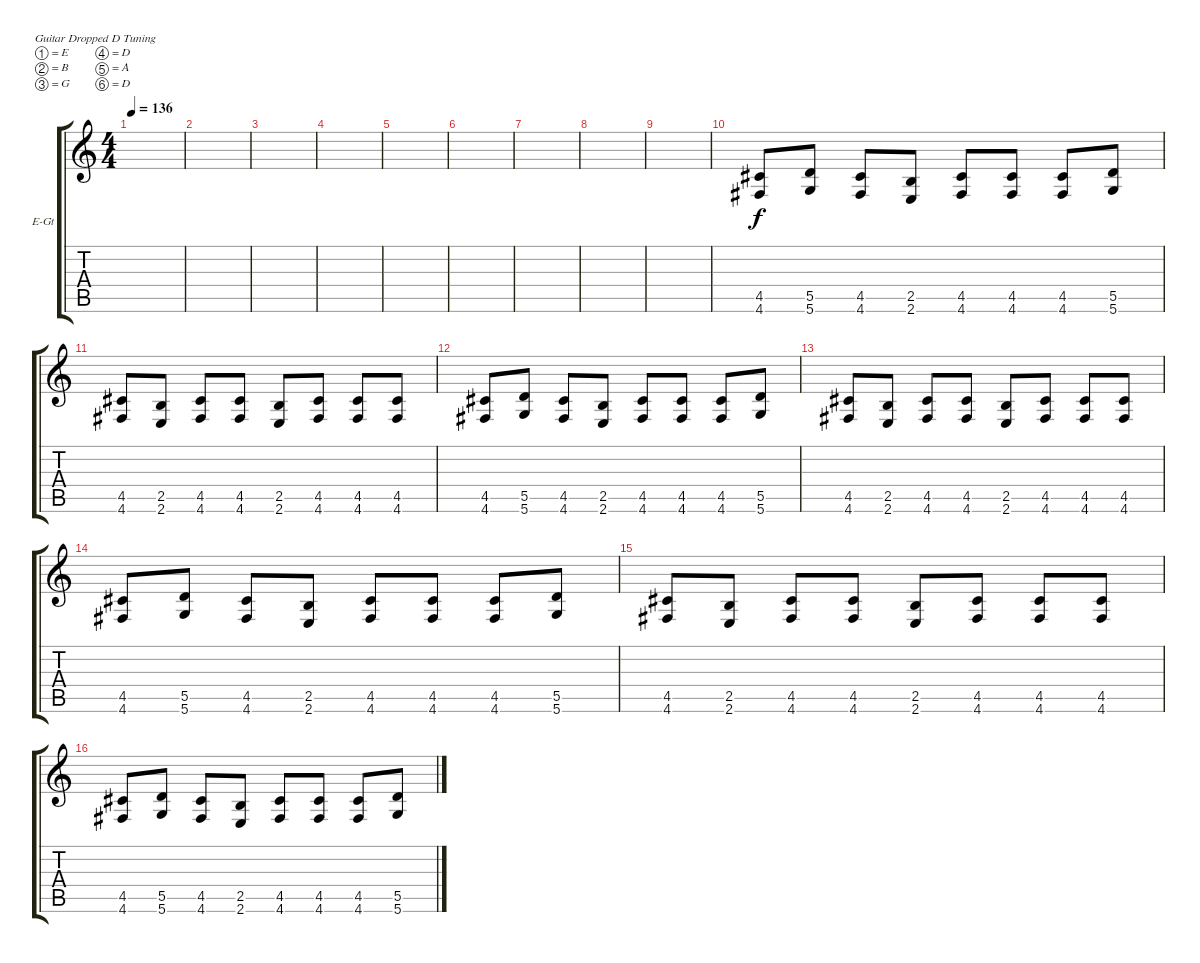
\defaultSystemsLayout 4
\bracketExtendMode groupsimilarinstruments
\firstSystemTrackNameOrientation horizontal
\otherSystemsTrackNameOrientation horizontal
\track ("Electric Guitar" "E-Gt") {instrument overdrivenguitar}
\staff {score tabs}
\tuning (E4 B3 G3 D3 A2 D2)
\ts (4 4)
\tempo 136
\clef g2
\ks c
|
|
|
|
|
|
|
|
|
(4.6 4.5).8 (5.6 5.5).8 (4.6 4.5).8 (2.6 2.5).8 (4.6 4.5).8 (4.6 4.5).8 (4.6 4.5).8 (5.6 5.5).8 |
(4.6 4.5).8 (2.6 2.5).8 (4.6 4.5).8 (4.6 4.5).8 (2.6 2.5).8 (4.6 4.5).8 (4.6 4.5).8 (4.6 4.5).8 |
(4.6 4.5).8 (5.6 5.5).8 (4.6 4.5).8 (2.6 2.5).8 (4.6 4.5).8 (4.6 4.5).8 (4.6 4.5).8 (5.6 5.5).8 |
(4.6 4.5).8 (2.6 2.5).8 (4.6 4.5).8 (4.6 4.5).8 (2.5 2.6).8 (4.6 4.5).8 (4.6 4.5).8 (4.6 4.5).8 |
(4.6 4.5).8 (5.6 5.5).8 (4.6 4.5).8 (2.6 2.5).8 (4.6 4.5).8 (4.6 4.5).8 (4.6 4.5).8 (5.6 5.5).8 |
(4.6 4.5).8 (2.6 2.5).8 (4.6 4.5).8 (4.6 4.5).8 (2.6 2.5).8 (4.6 4.5).8 (4.6 4.5).8 (4.6 4.5).8 |
(4.6 4.5).8 (5.6 5.5).8 (4.6 4.5).8 (2.6 2.5).8 (4.6 4.5).8 (4.6 4.5).8 (4.6 4.5).8 (5.6 5.5).8
